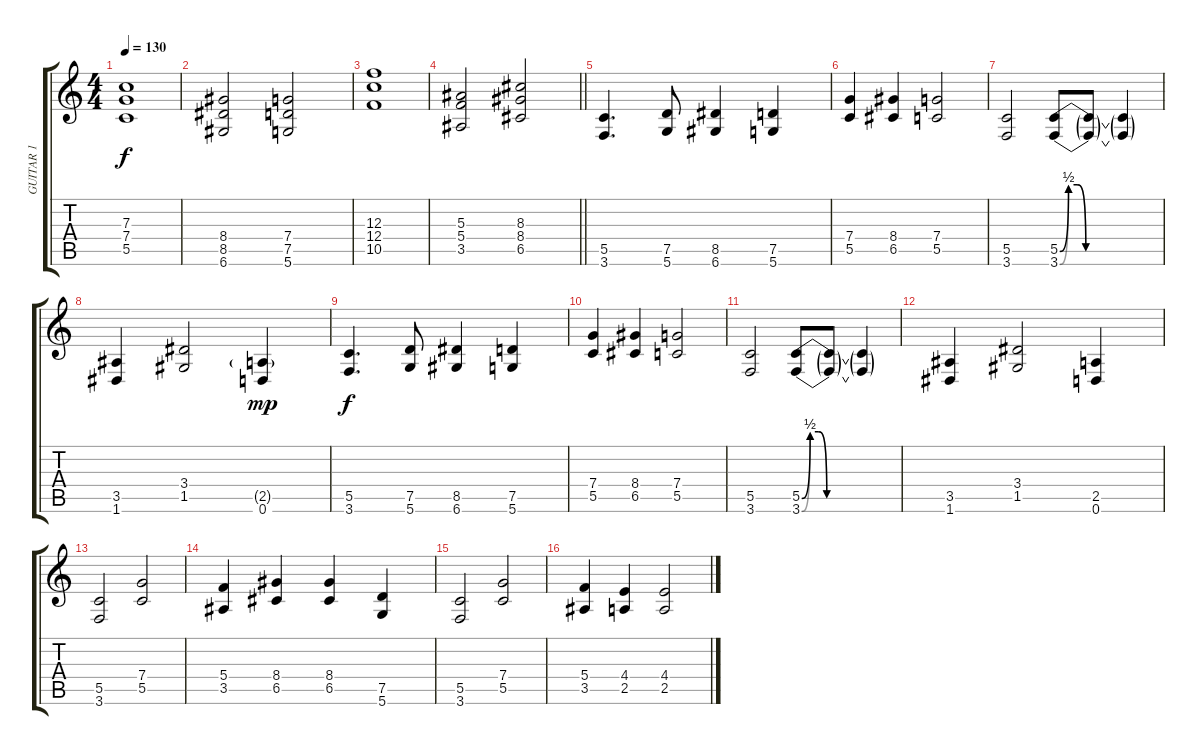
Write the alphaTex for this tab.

\track ("GUITAR 1" "GUITAR 1") {instrument overdrivenguitar}
\staff {score tabs}
\tuning (D4 A3 F3 C3 G2 D2) {hide}
\ts (4 4)
\tempo 130
\clef g2
\ks c
(7.3 7.4 5.5).1{dy f} |
(8.4 8.5 6.6).2 (7.4 7.5 5.6).2 |
(12.3 12.4 10.5).1 |
\barLineRight lightlight
(5.3 5.4 3.5).2 (8.3 8.4 6.5).2 |
(5.5 3.6).4{d} (7.5 5.6).8 (8.5 6.6).4 (7.5 5.6).4 |
(7.4 5.5).4 (8.4 6.5).4 (7.4 5.5).2 |
(5.5 3.6).2 (5.5{be (custom 0 0 5 2 10 2 15 0 60 0)} 3.6{be (custom 0 0 5 2 10 2 15 0 60 0)}).8 (5.5{t} 3.6{t}).8 (5.5{t} 3.6{t}).4 |
(3.5 1.6).4 (3.4 1.5).2 (2.5{g} 0.6).4{dy mp} |
(5.5 3.6).4{d dy f} (7.5 5.6).8 (8.5 6.6).4 (7.5 5.6).4 |
(7.4 5.5).4 (8.4 6.5).4 (7.4 5.5).2 |
(5.5 3.6).2 (5.5{be (custom 0 0 5 2 10 2 15 0 60 0)} 3.6{be (custom 0 0 5 2 10 2 15 0 60 0)}).8 (5.5{t} 3.6{t}).8 (5.5{t} 3.6{t}).4 |
(3.5 1.6).4 (3.4 1.5).2 (2.5 0.6).4 |
(5.5 3.6).2 (7.4 5.5).2 |
(5.4 3.5).4 (8.4 6.5).4 (8.4 6.5).4 (7.5 5.6).4 |
(5.5 3.6).2 (7.4 5.5).2 |
(5.4 3.5).4 (4.4 2.5).4 (4.4 2.5).2
